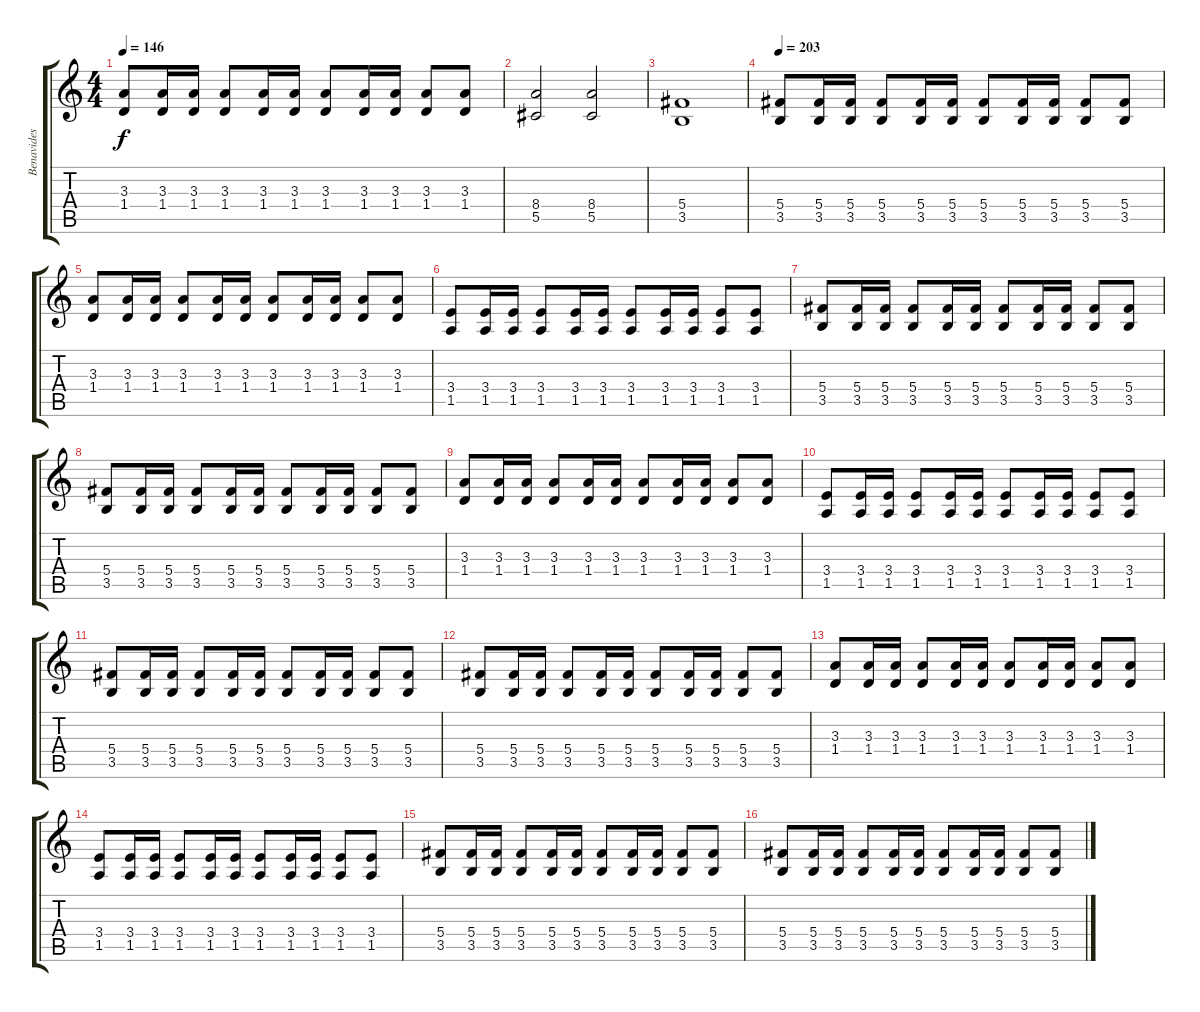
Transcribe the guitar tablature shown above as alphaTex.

\track ("Benavides" "Benavides") {instrument distortionguitar}
\staff {score tabs}
\tuning (Eb4 Bb3 Gb3 Db3 Ab2 Eb2) {hide}
\ts (4 4)
\tempo 146
\clef g2
\ks c
(3.3 1.4).8{dy f} (3.3 1.4).16 (3.3 1.4).16 (3.3 1.4).8 (3.3 1.4).16 (3.3 1.4).16 (3.3 1.4).8 (3.3 1.4).16 (3.3 1.4).16 (3.3 1.4).8 (3.3 1.4).8 |
(8.4 5.5).2 (8.4 5.5).2 |
(5.4 3.5).1 |
\tempo 203
(5.4 3.5).8 (5.4 3.5).16 (5.4 3.5).16 (5.4 3.5).8 (5.4 3.5).16 (5.4 3.5).16 (5.4 3.5).8 (5.4 3.5).16 (5.4 3.5).16 (5.4 3.5).8 (5.4 3.5).8 |
(3.3 1.4).8 (3.3 1.4).16 (3.3 1.4).16 (3.3 1.4).8 (3.3 1.4).16 (3.3 1.4).16 (3.3 1.4).8 (3.3 1.4).16 (3.3 1.4).16 (3.3 1.4).8 (3.3 1.4).8 |
(3.4 1.5).8 (3.4 1.5).16 (3.4 1.5).16 (3.4 1.5).8 (3.4 1.5).16 (3.4 1.5).16 (3.4 1.5).8 (3.4 1.5).16 (3.4 1.5).16 (3.4 1.5).8 (3.4 1.5).8 |
(5.4 3.5).8 (5.4 3.5).16 (5.4 3.5).16 (5.4 3.5).8 (5.4 3.5).16 (5.4 3.5).16 (5.4 3.5).8 (5.4 3.5).16 (5.4 3.5).16 (5.4 3.5).8 (5.4 3.5).8 |
(5.4 3.5).8 (5.4 3.5).16 (5.4 3.5).16 (5.4 3.5).8 (5.4 3.5).16 (5.4 3.5).16 (5.4 3.5).8 (5.4 3.5).16 (5.4 3.5).16 (5.4 3.5).8 (5.4 3.5).8 |
(3.3 1.4).8 (3.3 1.4).16 (3.3 1.4).16 (3.3 1.4).8 (3.3 1.4).16 (3.3 1.4).16 (3.3 1.4).8 (3.3 1.4).16 (3.3 1.4).16 (3.3 1.4).8 (3.3 1.4).8 |
(3.4 1.5).8 (3.4 1.5).16 (3.4 1.5).16 (3.4 1.5).8 (3.4 1.5).16 (3.4 1.5).16 (3.4 1.5).8 (3.4 1.5).16 (3.4 1.5).16 (3.4 1.5).8 (3.4 1.5).8 |
(5.4 3.5).8 (5.4 3.5).16 (5.4 3.5).16 (5.4 3.5).8 (5.4 3.5).16 (5.4 3.5).16 (5.4 3.5).8 (5.4 3.5).16 (5.4 3.5).16 (5.4 3.5).8 (5.4 3.5).8 |
(5.4 3.5).8 (5.4 3.5).16 (5.4 3.5).16 (5.4 3.5).8 (5.4 3.5).16 (5.4 3.5).16 (5.4 3.5).8 (5.4 3.5).16 (5.4 3.5).16 (5.4 3.5).8 (5.4 3.5).8 |
(3.3 1.4).8 (3.3 1.4).16 (3.3 1.4).16 (3.3 1.4).8 (3.3 1.4).16 (3.3 1.4).16 (3.3 1.4).8 (3.3 1.4).16 (3.3 1.4).16 (3.3 1.4).8 (3.3 1.4).8 |
(3.4 1.5).8 (3.4 1.5).16 (3.4 1.5).16 (3.4 1.5).8 (3.4 1.5).16 (3.4 1.5).16 (3.4 1.5).8 (3.4 1.5).16 (3.4 1.5).16 (3.4 1.5).8 (3.4 1.5).8 |
(5.4 3.5).8 (5.4 3.5).16 (5.4 3.5).16 (5.4 3.5).8 (5.4 3.5).16 (5.4 3.5).16 (5.4 3.5).8 (5.4 3.5).16 (5.4 3.5).16 (5.4 3.5).8 (5.4 3.5).8 |
(5.4 3.5).8 (5.4 3.5).16 (5.4 3.5).16 (5.4 3.5).8 (5.4 3.5).16 (5.4 3.5).16 (5.4 3.5).8 (5.4 3.5).16 (5.4 3.5).16 (5.4 3.5).8 (5.4 3.5).8
